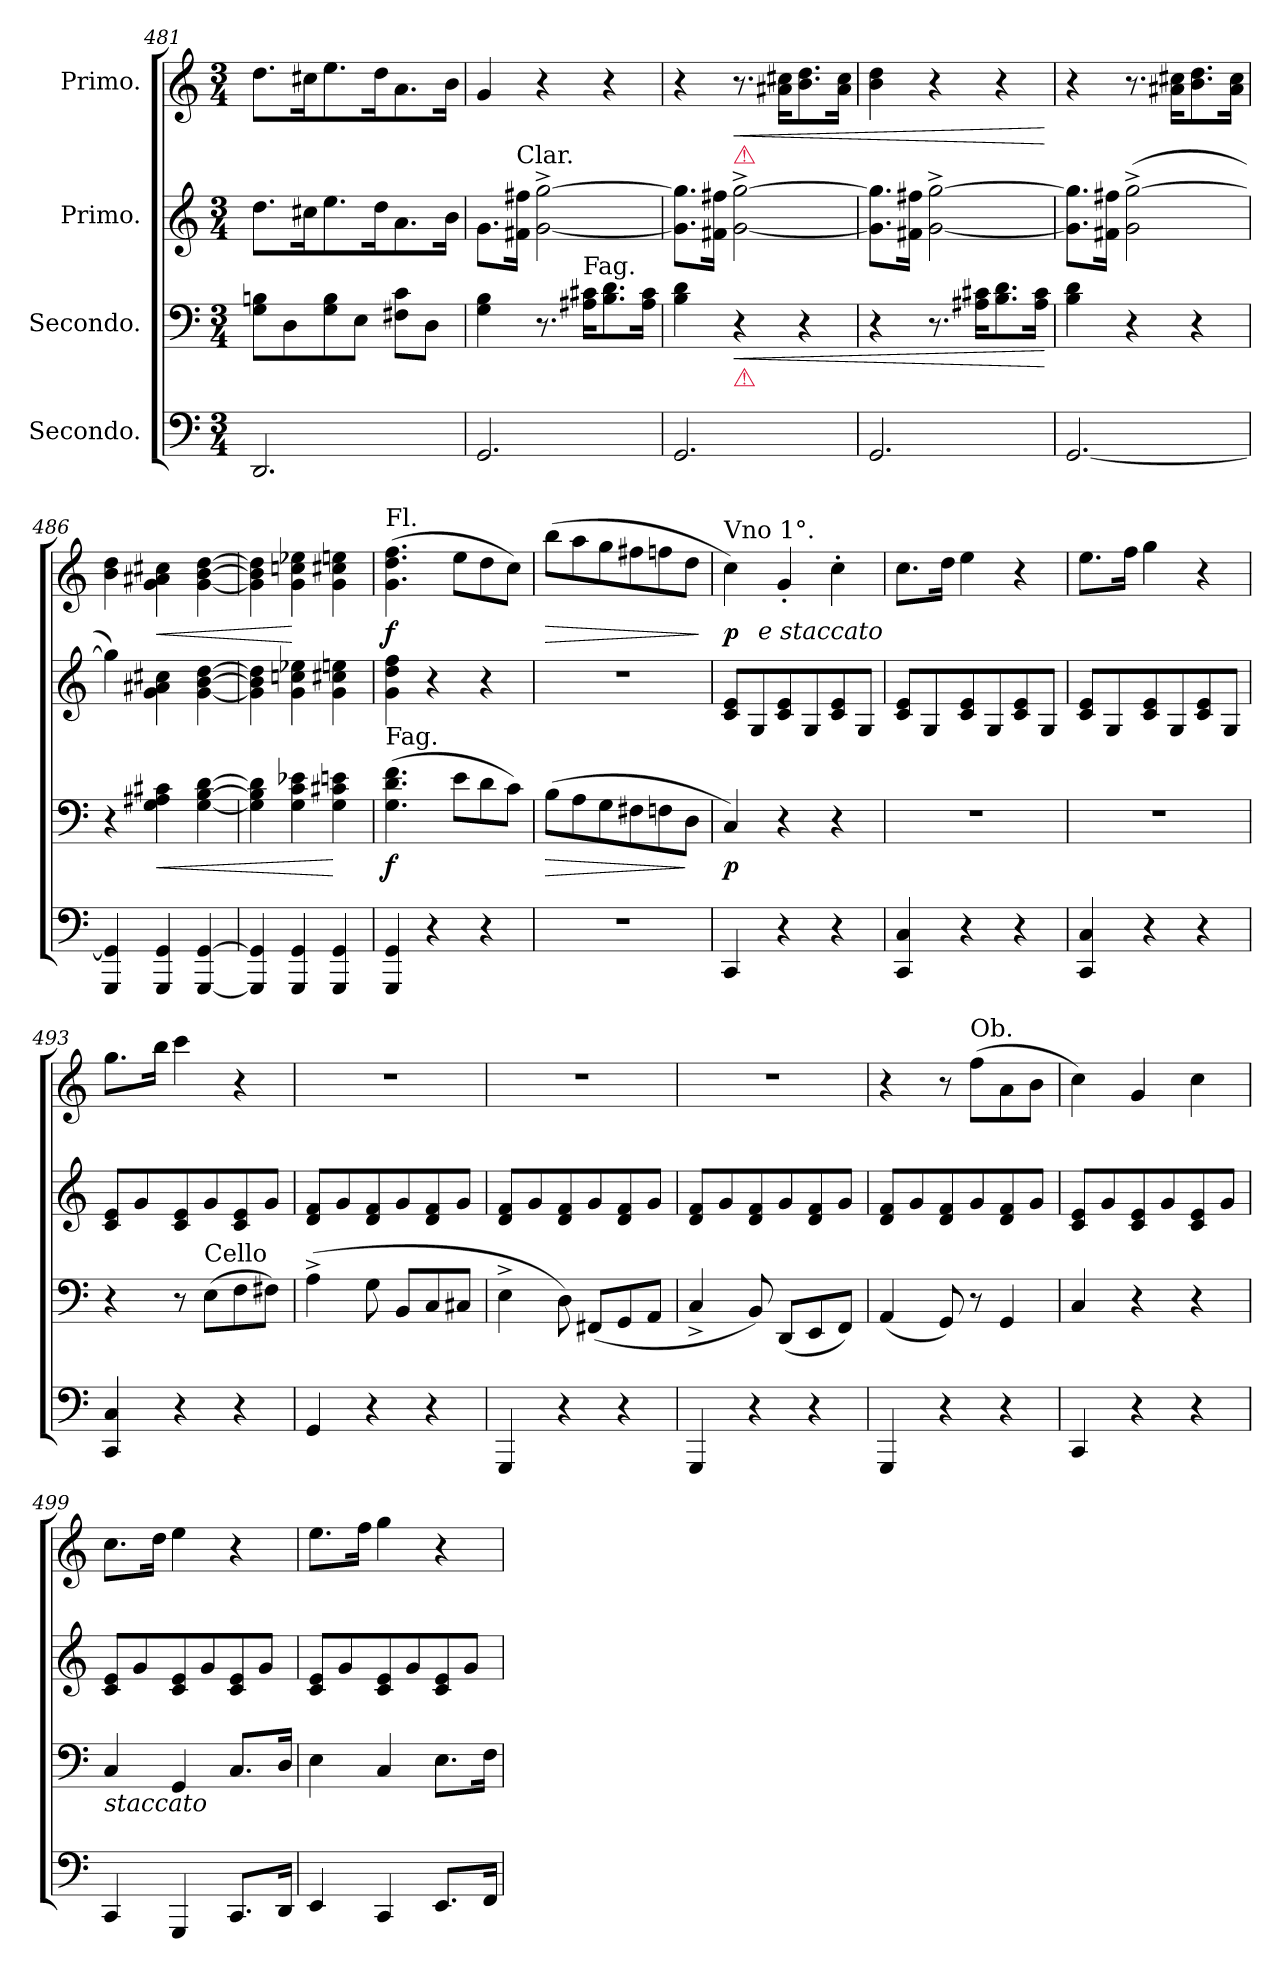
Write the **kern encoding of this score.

**kern	**kern	**dynam	**kern	**kern	**dynam
*part4	*part3	*part3	*part2	*part1	*part1
*staff4	*staff3	*staff3	*staff2	*staff1	*staff1
*I"Secondo.	*I"Secondo.	*	*I"Primo.	*I"Primo.	*
*clefF4	*clefF4	*	*clefG2	*clefG2	*
*k[]	*k[]	*	*k[]	*k[]	*
*M3/4	*M3/4	*	*M3/4	*M3/4	*
=481	=481	=481	=481	=481	=481
2.DD/	8G\ 8Bn\L	.	8.dd\L	8.dd\L	.
.	8D\	.	.	.	.
.	.	.	16cc#X\K	16cc#X\K	.
.	8G\ 8B\	.	8.ee\	8.ee\	.
.	8E\J	.	.	.	.
.	.	.	16dd\K	16dd\K	.
.	8F#X\ 8c\L	.	8.a\	8.a\	.
.	8D\J	.	.	.	.
.	.	.	16b\Jk	16b\Jk	.
=482	=482	=482	=482	=482	=482
2.GG/	4G\ 4B\	.	8.g\L	4g/	.
!	!	!	!LO:TX:a:t=Clar.	!	!
.	.	.	16f#X\ 16ff#X\Jk	.	.
.	8.r	.	[2g^<\ [2gg^<\	4r	.
!	!LO:TX:a:t=Fag.	!	!	!	!
.	16A#X\ 16c#X\KL	.	.	.	.
.	8.B\ 8.d\	.	.	4r	.
.	16A#\ 16c#\Jk	.	.	.	.
=483	=483	=483	=483	=483	=483
2.GG/	4B\ 4d\	.	8.g]\ 8.gg]\L	4r	.
.	.	.	16f#X\ 16ff#X\Jk	.	.
!	!	!	!	!LO:TX:b:Bi:color=crimson:t=⚠	!
!	!LO:TX:b:Bi:color=crimson:t=⚠	!	!	!	!
!	!	!LO:HP:b	!	!	!LO:HP:b
.	4r	<	[2g^<\ [2gg^<\	8.r	<
.	.	.	.	16a#X\ 16cc#X\KL	.
.	4r	.	.	8.b\ 8.dd\	.
.	.	.	.	16a#\ 16cc#\Jk	.
=484	=484	=484	=484	=484	=484
2.GG/	4r	.	8.g]\ 8.gg]\L	4b\ 4dd\	.
.	.	.	16f#X\ 16ff#X\Jk	.	.
.	8.r	.	[2g^<\ [2gg^<\	4r	.
.	16A#X\ 16c#X\KL	.	.	.	.
.	8.B\ 8.d\	.	.	4r	.
.	16A#\ 16c#\Jk	.	.	.	.
.	.	[	.	.	[
=485	=485	=485	=485	=485	=485
[2.GG/	4B\ 4d\	.	8.g]\ 8.gg]\L	4r	.
.	.	.	16f#X\ 16ff#X\Jk	.	.
.	4r	.	(<2g^<\ [2gg^<\	8.r	.
.	.	.	.	16a#X\ 16cc#X\KL	.
.	4r	.	.	8.b\ 8.dd\	.
.	.	.	.	16a#\ 16cc#\Jk	.
=486	=486	=486	=486	=486	=486
4GGG/ 4GG]/	4r	.	4gg\])	4b\ 4dd\	.
!	!	!LO:HP:b	!	!	!LO:HP:b
4GGG/ 4GG/	4G\ 4A#X\ 4c#X\	<	4g\ 4a#X\ 4cc#X\	4g\ 4a#X\ 4cc#X\	<
[4GGG/ [4GG/	[4G\ [4B\ [4d\	.	[4g\ [4b\ [4dd\	[4g\ [4b\ [4dd\	.
=487	=487	=487	=487	=487	=487
4GGG]/ 4GG]/	4G]\ 4B]\ 4d]\	.	4g]\ 4b]\ 4dd]\	4g]\ 4b]\ 4dd]\	.
4GGG/ 4GG/	4G\ 4c\ 4e-X\	.	4g\ 4ccn\ 4ee-X\	4g\ 4ccn\ 4ee-X\	[
4GGG/ 4GG/	4G\ 4c#X\ 4en\	[	4g\ 4cc#X\ 4een\	4g\ 4cc#X\ 4een\	.
=488	=488	=488	=488	=488	=488
!	!	!	!	!LO:TX:a:t=Fl.	!
!	!LO:TX:a:t=Fag.	!	!	!	!
4GGG/ 4GG/	(4.G\ 4.d\ 4.f\	f	4g\ 4dd\ 4ff\	(4.g\ 4.dd\ 4.ff\	f
4r	.	.	4r	.	.
.	8e\L	.	.	8ee\L	.
4r	8d\	.	4r	8dd\	.
.	8c\J)	.	.	8cc\J)	.
=489	=489	=489	=489	=489	=489
!	!	!LO:HP:b	!	!	!LO:HP:b
2.r	(8B\L	>	2.r	(8bb\L	>
.	8A\	.	.	8aa\	.
.	8G\	.	.	8gg\	.
.	8F#X\	.	.	8ff#X\	.
.	8Fn\	.	.	8ffn\	.
.	8D\J	]	.	8dd\J	.
.	.	.	.	.	]
=490	=490	=490	=490	=490	=490
!	!	!	!	!LO:TX:a:t=Vno 1°.	!
!	!	!	!	!	!LO:DY:t=%s e staccato
4CC/	4C/)	p	8c/ 8e/L	4cc\)	p
.	.	.	8G/	.	.
4r	4r	.	8c/ 8e/	4g'/	.
.	.	.	8G/	.	.
4r	4r	.	8c/ 8e/	4cc'\	.
.	.	.	8G/J	.	.
=491	=491	=491	=491	=491	=491
4CC/ 4C/	2.r	.	8c/ 8e/L	8.cc\L	.
.	.	.	8G/	.	.
.	.	.	.	16dd\Jk	.
4r	.	.	8c/ 8e/	4ee\	.
.	.	.	8G/	.	.
4r	.	.	8c/ 8e/	4r	.
.	.	.	8G/J	.	.
=492	=492	=492	=492	=492	=492
4CC/ 4C/	2.r	.	8c/ 8e/L	8.ee\L	.
.	.	.	8G/	.	.
.	.	.	.	16ff\Jk	.
4r	.	.	8c/ 8e/	4gg\	.
.	.	.	8G/	.	.
4r	.	.	8c/ 8e/	4r	.
.	.	.	8G/J	.	.
=493	=493	=493	=493	=493	=493
4CC/ 4C/	4r	.	8c/ 8e/L	8.gg\L	.
.	.	.	8g/	.	.
.	.	.	.	16bb\Jk	.
4r	8r	.	8c/ 8e/	4ccc\	.
!	!LO:TX:a:t=Cello	!	!	!	!
.	(8E\L	.	8g/	.	.
4r	8F\	.	8c/ 8e/	4r	.
.	8F#X\J)	.	8g/J	.	.
=494	=494	=494	=494	=494	=494
4GG/	(4A^<\	.	8d/ 8f/L	2.r	.
.	.	.	8g/	.	.
4r	8G\	.	8d/ 8f/	.	.
.	8BB/L	.	8g/	.	.
4r	8C/	.	8d/ 8f/	.	.
.	8C#X/J	.	8g/J	.	.
=495	=495	=495	=495	=495	=495
4GGG/	4E^<\	.	8d/ 8f/L	2.r	.
.	.	.	8g/	.	.
4r	8D\)	.	8d/ 8f/	.	.
.	(8FF#X/L	.	8g/	.	.
4r	8GG/	.	8d/ 8f/	.	.
.	8AA/J	.	8g/J	.	.
=496	=496	=496	=496	=496	=496
4GGG/	4C^/	.	8d/ 8f/L	2.r	.
.	.	.	8g/	.	.
4r	8BB/)	.	8d/ 8f/	.	.
.	(8DD/L	.	8g/	.	.
4r	8EE/	.	8d/ 8f/	.	.
.	8FF/J)	.	8g/J	.	.
=497	=497	=497	=497	=497	=497
4GGG/	(4AA/	.	8d/ 8f/L	4r	.
.	.	.	8g/	.	.
4r	8GG/)	.	8d/ 8f/	8r	.
!	!	!	!	!LO:TX:a:t=Ob.	!
.	8r	.	8g/	(8ff\L	.
4r	4GG/	.	8d/ 8f/	8a\	.
.	.	.	8g/J	8b\J	.
=498	=498	=498	=498	=498	=498
4CC/	4C/	.	8c/ 8e/L	4cc\)	.
.	.	.	8g/	.	.
4r	4r	.	8c/ 8e/	4g/	.
.	.	.	8g/	.	.
4r	4r	.	8c/ 8e/	4cc\	.
.	.	.	8g/J	.	.
=499	=499	=499	=499	=499	=499
!	!LO:TX:b:i:t=staccato	!	!	!	!
4CC/	4C/	.	8c/ 8e/L	8.cc\L	.
.	.	.	8g/	.	.
.	.	.	.	16dd\Jk	.
4GGG/	4GG/	.	8c/ 8e/	4ee\	.
.	.	.	8g/	.	.
8.CC/L	8.C/L	.	8c/ 8e/	4r	.
.	.	.	8g/J	.	.
16DD/Jk	16D/Jk	.	.	.	.
=500	=500	=500	=500	=500	=500
4EE/	4E\	.	8c/ 8e/L	8.ee\L	.
.	.	.	8g/	.	.
.	.	.	.	16ff\Jk	.
4CC/	4C/	.	8c/ 8e/	4gg\	.
.	.	.	8g/	.	.
8.EE/L	8.E\L	.	8c/ 8e/	4r	.
.	.	.	8g/J	.	.
16FF/Jk	16F\Jk	.	.	.	.
=	=	=	=	=	=
*-	*-	*-	*-	*-	*-
